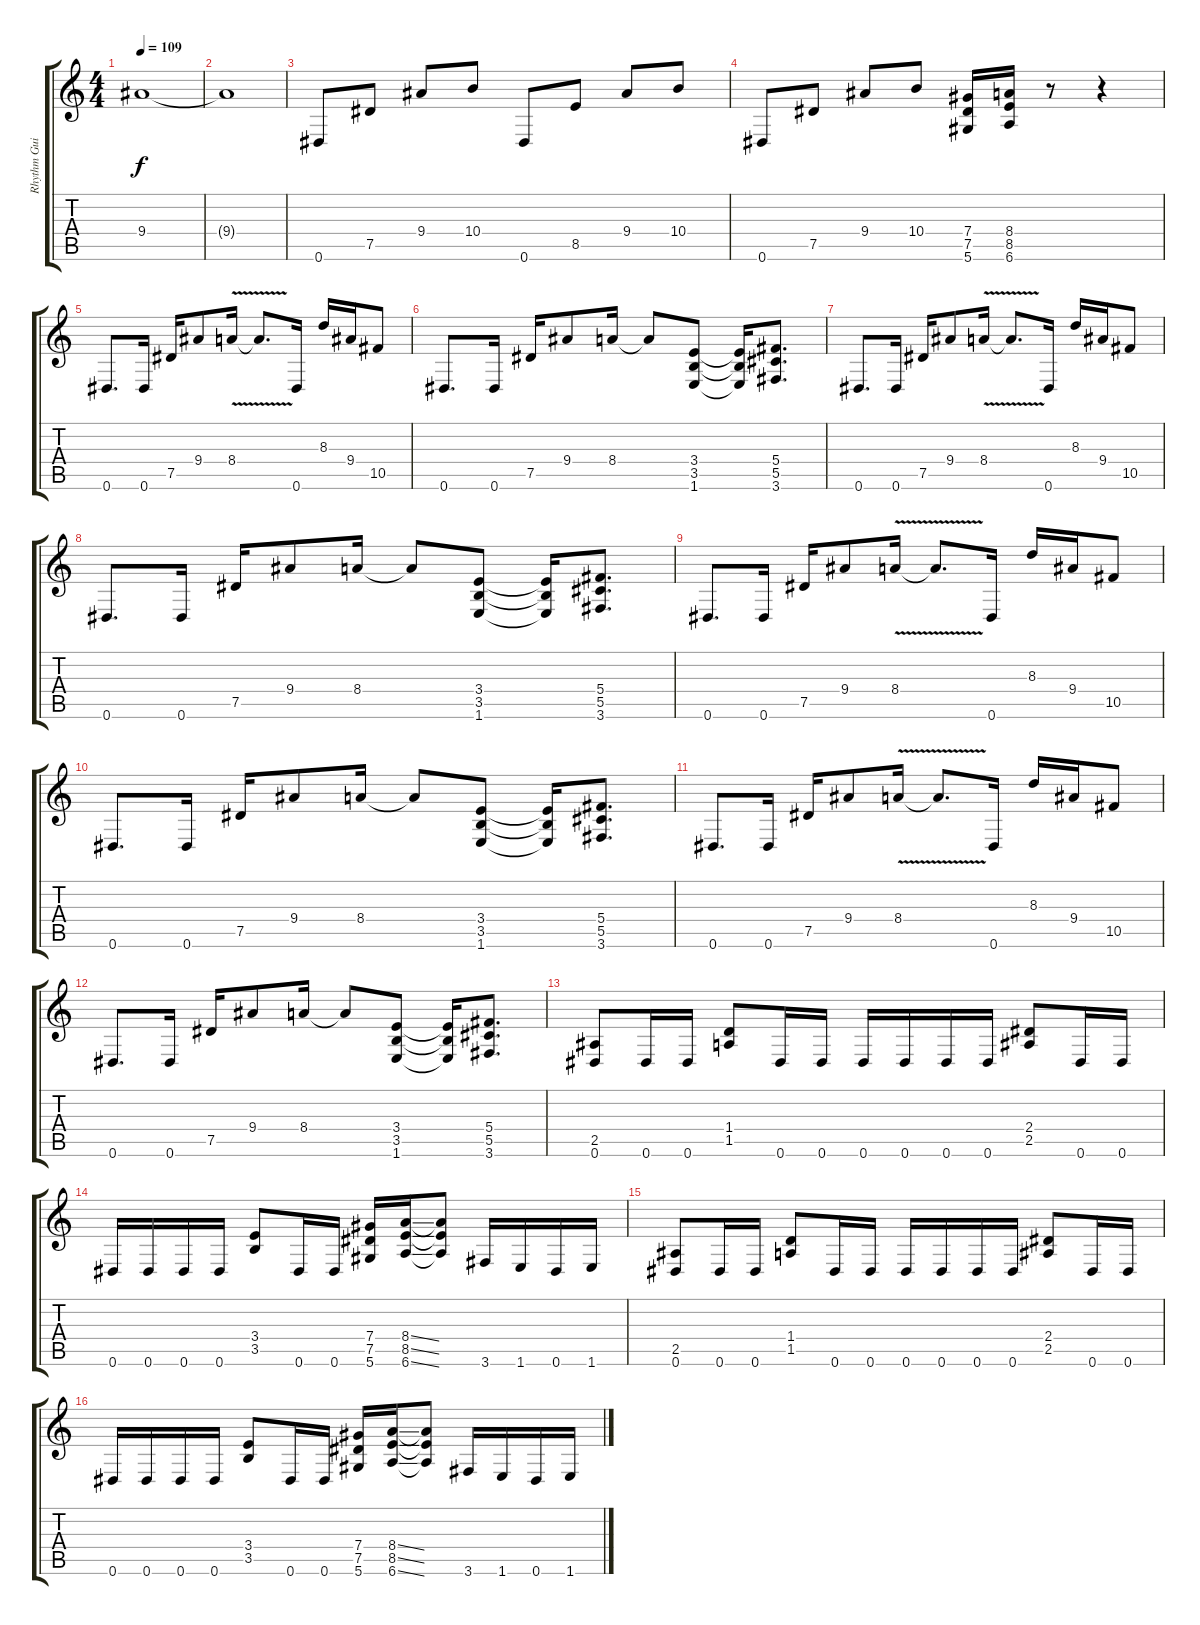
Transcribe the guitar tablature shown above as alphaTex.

\track ("Rhythm Guitar" "Rhythm Gui") {instrument distortionguitar}
\staff {score tabs}
\tuning (Eb4 Bb3 Gb3 Db3 Ab2 Eb2) {hide}
\ts (4 4)
\tempo 109
\clef g2
\ks c
9.4{t}.1{dy f} |
9.4{t}.1 |
0.6.8 7.5.8 9.4.8 10.4.8 0.6.8 8.5.8 9.4.8 10.4.8 |
0.6.8 7.5.8 9.4.8 10.4.8 (7.4 7.5 5.6).16 (8.4 8.5 6.6).16 r.8 r.4 |
0.6.8{d} 0.6.16 7.5.16 9.4.8 8.4{v}.16 8.4{t}.8{d} 0.6.16 8.3.16 9.4.16 10.5.8 |
0.6.8{d} 0.6.16 7.5.16 9.4.8 8.4.16 8.4{t}.8 (3.4 3.5 1.6).8 (3.4{t} 3.5{t} 1.6{t}).16 (5.4 5.5 3.6).8{d} |
0.6.8{d} 0.6.16 7.5.16 9.4.8 8.4{v}.16 8.4{t}.8{d} 0.6.16 8.3.16 9.4.16 10.5.8 |
0.6.8{d} 0.6.16 7.5.16 9.4.8 8.4.16 8.4{t}.8 (3.4 3.5 1.6).8 (3.4{t} 3.5{t} 1.6{t}).16 (5.4 5.5 3.6).8{d} |
0.6.8{d} 0.6.16 7.5.16 9.4.8 8.4{v}.16 8.4{t}.8{d} 0.6.16 8.3.16 9.4.16 10.5.8 |
0.6.8{d} 0.6.16 7.5.16 9.4.8 8.4.16 8.4{t}.8 (3.4 3.5 1.6).8 (3.4{t} 3.5{t} 1.6{t}).16 (5.4 5.5 3.6).8{d} |
0.6.8{d} 0.6.16 7.5.16 9.4.8 8.4{v}.16 8.4{t}.8{d} 0.6.16 8.3.16 9.4.16 10.5.8 |
0.6.8{d} 0.6.16 7.5.16 9.4.8 8.4.16 8.4{t}.8 (3.4 3.5 1.6).8 (3.4{t} 3.5{t} 1.6{t}).16 (5.4 5.5 3.6).8{d} |
(2.5 0.6).8 0.6.16 0.6.16 (1.4 1.5).8 0.6.16 0.6.16 0.6.16 0.6.16 0.6.16 0.6.16 (2.4 2.5).8 0.6.16 0.6.16 |
0.6.16 0.6.16 0.6.16 0.6.16 (3.4 3.5).8 0.6.16 0.6.16 (7.4 7.5 5.6).16 (8.4{ss} 8.5{ss} 6.6{ss}).16 (8.4{t} 8.5{t} 6.6{t}).8 3.6.16 1.6.16 0.6.16 1.6.16 |
(2.5 0.6).8 0.6.16 0.6.16 (1.4 1.5).8 0.6.16 0.6.16 0.6.16 0.6.16 0.6.16 0.6.16 (2.4 2.5).8 0.6.16 0.6.16 |
0.6.16 0.6.16 0.6.16 0.6.16 (3.4 3.5).8 0.6.16 0.6.16 (7.4 7.5 5.6).16 (8.4{ss} 8.5{ss} 6.6{ss}).16 (8.4{t} 8.5{t} 6.6{t}).8 3.6.16 1.6.16 0.6.16 1.6.16
